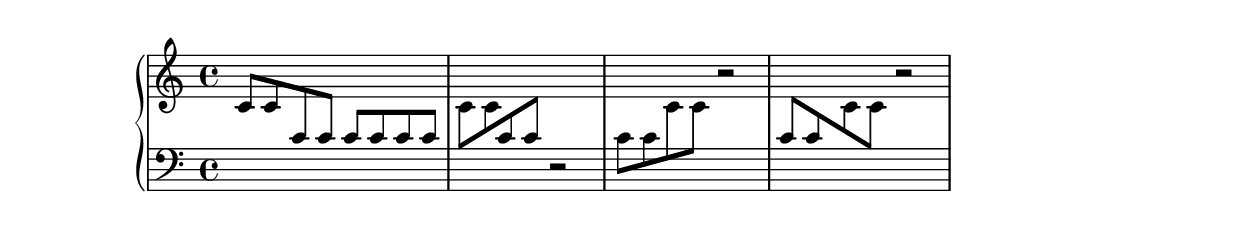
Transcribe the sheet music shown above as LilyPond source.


\version "2.1.30"
\header{
texidoc="
Beams can be typeset over fixed distance aligned staves, beam
beautification does not really work, but knees do. Beams should be
behave well, wherever the switching point is.
"
}
\score{
	\context PianoStaff <<
	\context Staff=one \notes\relative c'{
		\stemUp  c8[ c \change Staff=two \stemUp c c]
		 c[ c c c]
		\change Staff=one
		\stemDown  c8[ c \change Staff=two \stemUp c c]
		r2
		\stemDown  c8[ c \change Staff=one \stemDown c c]
		r2
		\change Staff=two
		\stemUp  c8[ c \change Staff=one \stemDown c c]
		r2
	}
	\context Staff=two \notes\relative c'{
		\clef bass
		s1
		s1
		s1
		s1
	}
	>>
}


